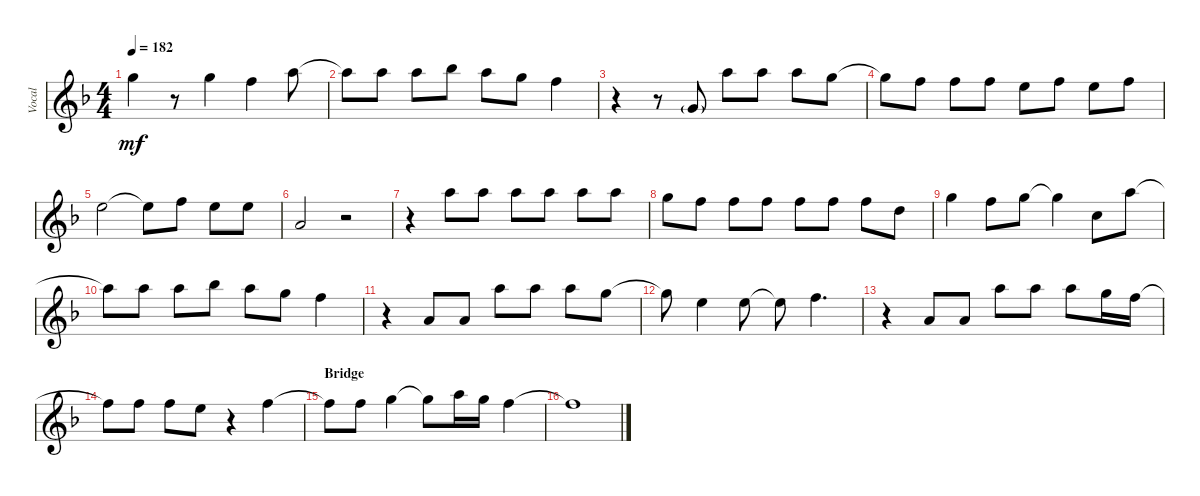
\track ("Vocal" "Vocal") {instrument sopranosax}
\staff {score}
\tuning (E4 B3 G3 D3 A2 E2 B1) {hide}
\ts (4 4)
\tempo 182
\clef g2
\ks f
15.1.4{dy mf} r.8 15.1.4 13.1.4 17.1.8 |
17.1{t}.8 17.1.8 17.1.8 18.1.8 17.1.8 15.1.8 13.1.4 |
r.4 r.8 3.1{g}.8 17.1.8 17.1.8 17.1.8 15.1.8 |
15.1{t}.8 13.1.8 13.1.8 13.1.8 12.1.8 13.1.8 12.1.8 13.1.8 |
12.1.2 12.1{t}.8 13.1.8 12.1.8 12.1.8 |
5.1.2 r.2 |
r.4 17.1.8 17.1.8 17.1.8 17.1.8 17.1.8 17.1.8 |
15.1.8 13.1.8 13.1.8 13.1.8 13.1.8 13.1.8 13.1.8 10.1.8 |
15.1.4 13.1.8 15.1.8 15.1{t}.4 8.1.8 17.1.8 |
17.1{t}.8 17.1.8 17.1.8 18.1.8 17.1.8 15.1.8 13.1.4 |
r.4 5.1.8 5.1.8 17.1.8 17.1.8 17.1.8 15.1.8 |
15.1{t}.8 12.1.4 12.1.8 12.1{t}.8 13.1.4{d} |
r.4 5.1.8 5.1.8 17.1.8 17.1.8 17.1.8 15.1.16 13.1.16 |
13.1{t}.8 13.1.8 13.1.8 12.1.8 r.4 13.1.4 |
\section ("" "Bridge")
13.1{t}.8 13.1.8 15.1.4 15.1{t}.8 17.1.16 15.1.16 13.1.4 |
13.1{t}.1
